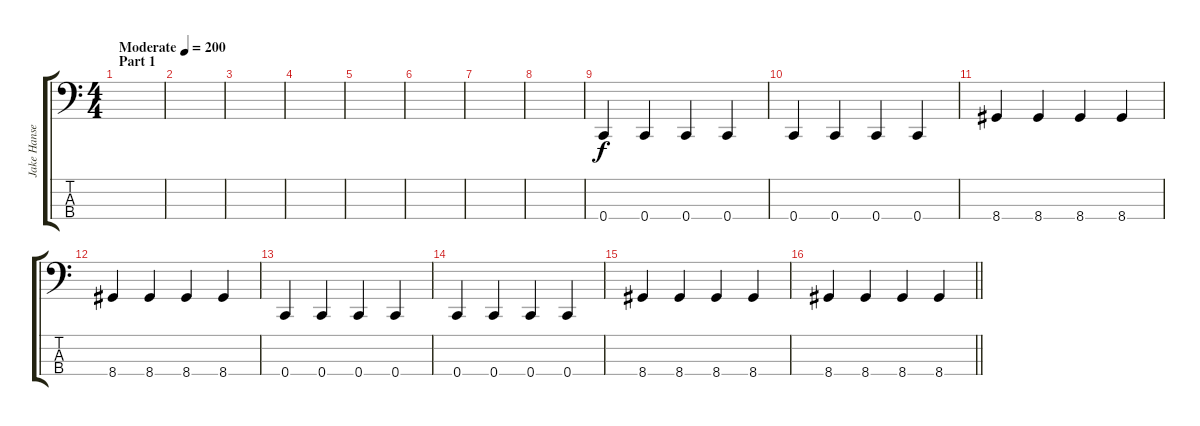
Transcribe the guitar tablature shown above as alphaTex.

\track ("Jake Hansen" "Jake Hanse") {instrument electricbasspick}
\staff {score tabs}
\tuning (F2 C2 G1 C1) {hide}
\ts (4 4)
\section ("" "Part 1")
\tempo (200 "Moderate")
\clef f4
\ks c
|
|
|
|
|
|
|
|
0.4.4 0.4.4 0.4.4 0.4.4 |
0.4.4 0.4.4 0.4.4 0.4.4 |
8.4.4 8.4.4 8.4.4 8.4.4 |
8.4.4 8.4.4 8.4.4 8.4.4 |
0.4.4 0.4.4 0.4.4 0.4.4 |
0.4.4 0.4.4 0.4.4 0.4.4 |
8.4.4 8.4.4 8.4.4 8.4.4 |
\barLineRight lightlight
8.4.4 8.4.4 8.4.4 8.4.4
